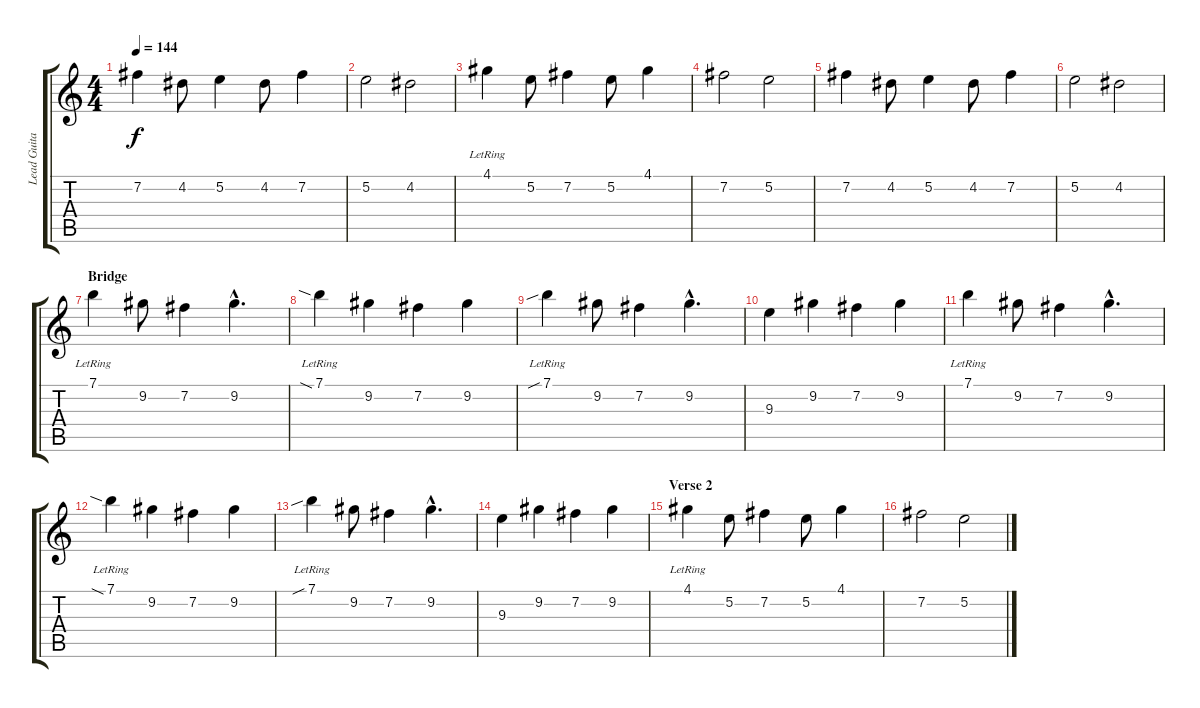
\track ("Lead Guitar" "Lead Guita") {instrument electricguitarjazz}
\staff {score tabs}
\tuning (E4 B3 G3 D3 A2 E2) {hide}
\ts (4 4)
\tempo 144
\clef g2
\ks c
7.2.4{dy f} 4.2.8 5.2.4 4.2.8 7.2.4 |
5.2.2 4.2.2 |
4.1{lr}.4 5.2.8 7.2.4 5.2.8 4.1.4 |
7.2.2 5.2.2 |
7.2.4 4.2.8 5.2.4 4.2.8 7.2.4 |
5.2.2 4.2.2 |
\section ("" "Bridge")
7.1{lr}.4 9.2.8 7.2.4 9.2{hac}.4{d} |
7.1{sia lr}.4 9.2.4 7.2.4 9.2.4 |
7.1{sib lr}.4 9.2.8 7.2.4 9.2{hac}.4{d} |
9.3.4 9.2.4 7.2.4 9.2.4 |
7.1{lr}.4 9.2.8 7.2.4 9.2{hac}.4{d} |
7.1{sia lr}.4 9.2.4 7.2.4 9.2.4 |
7.1{sib lr}.4 9.2.8 7.2.4 9.2{hac}.4{d} |
9.3.4 9.2.4 7.2.4 9.2.4 |
\section ("" "Verse 2")
4.1{lr}.4 5.2.8 7.2.4 5.2.8 4.1.4 |
7.2.2 5.2.2
